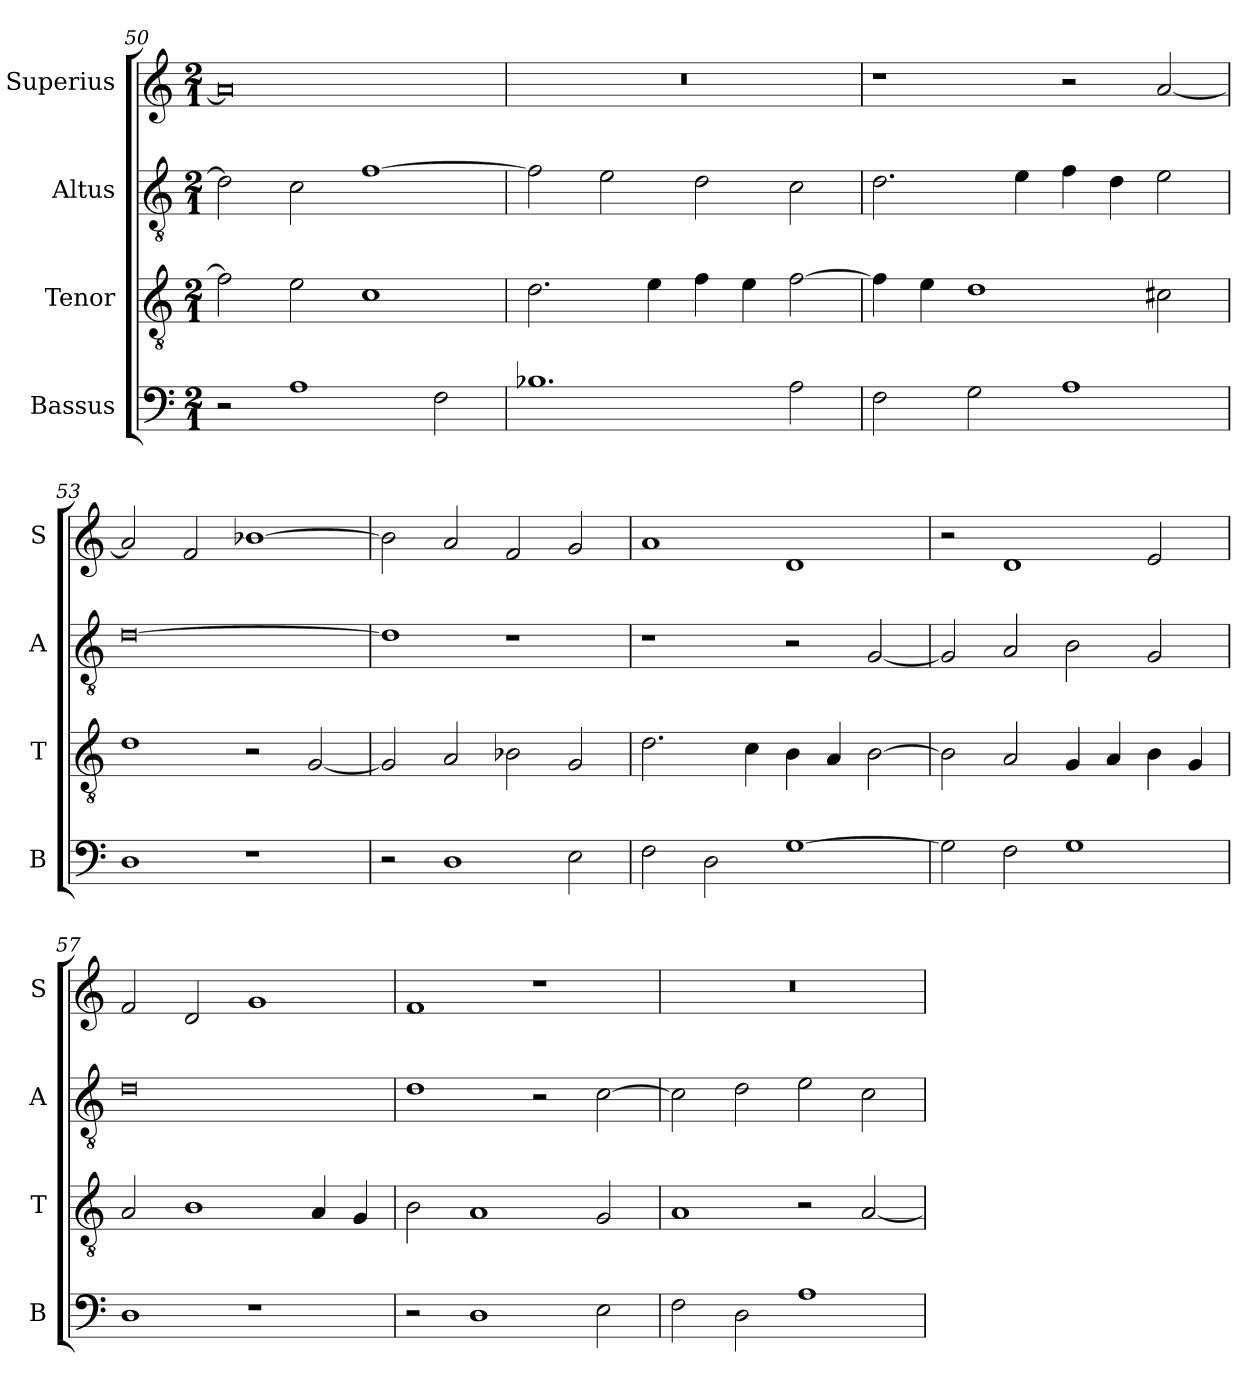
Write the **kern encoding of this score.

**kern	**kern	**kern	**kern
*part4	*part3	*part2	*part1
*staff4	*staff3	*staff2	*staff1
*I"Bassus	*I"Tenor	*I"Altus	*I"Superius
*I'B	*I'T	*I'A	*I'S
*clefF4	*clefGv2	*clefGv2	*clefG2
*k[]	*k[]	*k[]	*k[]
*C:	*C:	*C:	*C:
*M2/1	*M2/1	*M2/1	*M2/1
=50	=50	=50	=50
2r	2f]	2d]	0a]
1A	2e	2c	.
.	1c	[1f	.
2F	.	.	.
=51	=51	=51	=51
1.B-X	2.d	2f]	0r
.	.	2e	.
.	4e	.	.
.	4f	2d	.
.	4e	.	.
2A	[2f	2c	.
=52	=52	=52	=52
2F	4f]	2.d	1r
.	4e	.	.
2G	1d	.	.
.	.	4e	.
1A	.	4f	2r
.	.	4d	.
.	2c#X	2e	[2a
=53	=53	=53	=53
1D	1d	[0d	2a]
.	.	.	2f
1r	2r	.	[1b-X
.	[2G	.	.
=54	=54	=54	=54
2r	2G]	1d]	2b-]
1D	2A	.	2a
.	2B-X	1r	2f
2E	2G	.	2g
=55	=55	=55	=55
2F	2.d	1r	1a
2D	.	.	.
.	4c	.	.
[1G	4B	2r	1d
.	4A	.	.
.	[2B	[2G	.
=56	=56	=56	=56
2G]	2B]	2G]	2r
2F	2A	2A	1d
1G	4G	2B	.
.	4A	.	.
.	4B	2G	2e
.	4G	.	.
=57	=57	=57	=57
1D	2A	0d	2f
.	1B	.	2d
1r	.	.	1g
.	4A	.	.
.	4G	.	.
=58	=58	=58	=58
2r	2B	1d	1f
1D	1A	.	.
.	.	2r	1r
2E	2G	[2c	.
=59	=59	=59	=59
2F	1A	2c]	0r
2D	.	2d	.
1A	2r	2e	.
.	[2A	2c	.
=	=	=	=
*-	*-	*-	*-
